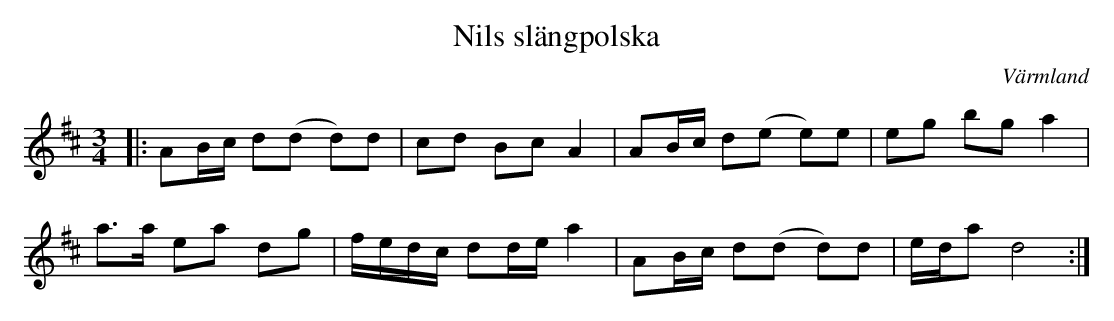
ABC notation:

X:1
T:Nils slängpolska
O:Värmland
M:3/4
L:1/8
K:D
|:AB/c/ d(d d)d | cd Bc A2 | AB/c/ d(e e)e | eg bg a2 |
a>a ea dg | f/e/d/c/ dd/e/ a2 | AB/c/ d(d d)d | e/d/a d4 :|
